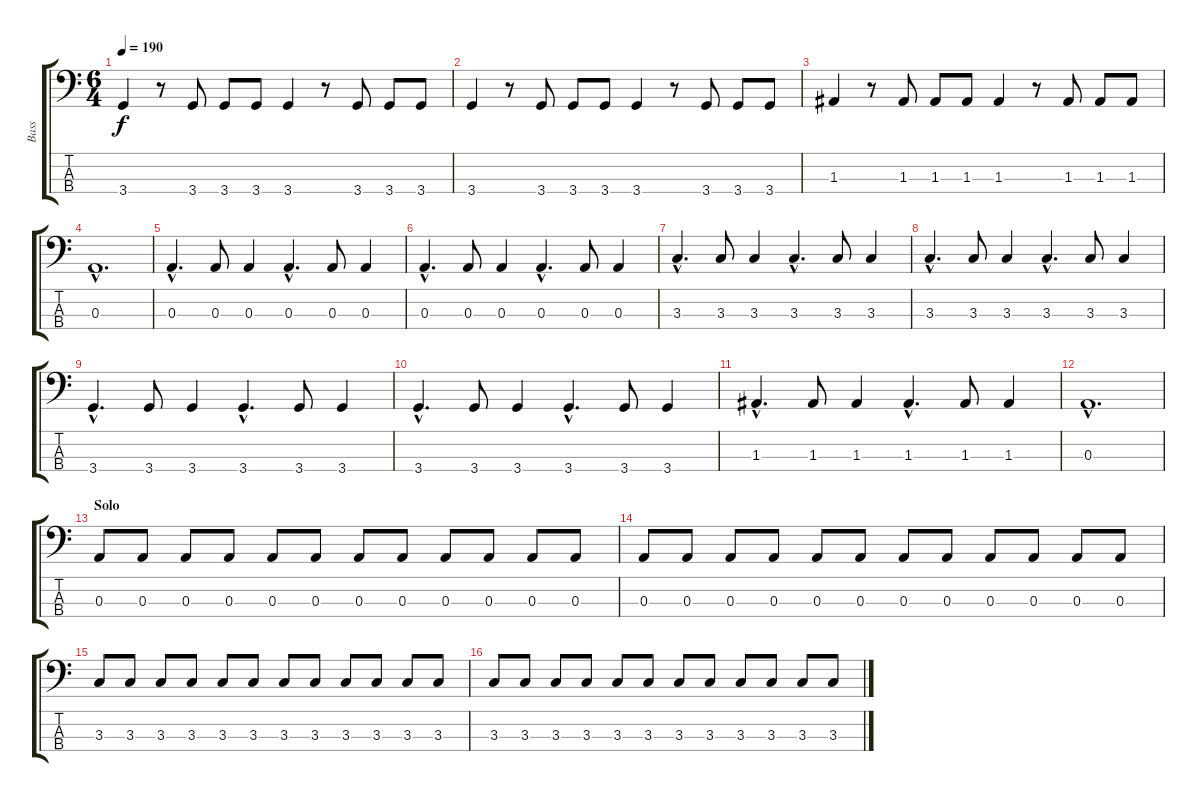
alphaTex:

\track ("Bass" "Bass") {instrument electricbassfinger}
\staff {score tabs}
\tuning (G2 D2 A1 E1) {hide}
\ts (6 4)
\tempo 190
\clef f4
\ks c
3.4.4{dy f} r.8 3.4.8 3.4.8 3.4.8 3.4.4 r.8 3.4.8 3.4.8 3.4.8 |
3.4.4 r.8 3.4.8 3.4.8 3.4.8 3.4.4 r.8 3.4.8 3.4.8 3.4.8 |
1.3.4 r.8 1.3.8 1.3.8 1.3.8 1.3.4 r.8 1.3.8 1.3.8 1.3.8 |
0.3{hac}.1{d} |
0.3{hac}.4{d} 0.3.8 0.3.4 0.3{hac}.4{d} 0.3.8 0.3.4 |
0.3{hac}.4{d} 0.3.8 0.3.4 0.3{hac}.4{d} 0.3.8 0.3.4 |
3.3{hac}.4{d} 3.3.8 3.3.4 3.3{hac}.4{d} 3.3.8 3.3.4 |
3.3{hac}.4{d} 3.3.8 3.3.4 3.3{hac}.4{d} 3.3.8 3.3.4 |
3.4{hac}.4{d} 3.4.8 3.4.4 3.4{hac}.4{d} 3.4.8 3.4.4 |
3.4{hac}.4{d} 3.4.8 3.4.4 3.4{hac}.4{d} 3.4.8 3.4.4 |
1.3{hac}.4{d} 1.3.8 1.3.4 1.3{hac}.4{d} 1.3.8 1.3.4 |
0.3{hac}.1{d} |
\section ("" "Solo")
0.3.8 0.3.8 0.3.8 0.3.8 0.3.8 0.3.8 0.3.8 0.3.8 0.3.8 0.3.8 0.3.8 0.3.8 |
0.3.8 0.3.8 0.3.8 0.3.8 0.3.8 0.3.8 0.3.8 0.3.8 0.3.8 0.3.8 0.3.8 0.3.8 |
3.3.8 3.3.8 3.3.8 3.3.8 3.3.8 3.3.8 3.3.8 3.3.8 3.3.8 3.3.8 3.3.8 3.3.8 |
3.3.8 3.3.8 3.3.8 3.3.8 3.3.8 3.3.8 3.3.8 3.3.8 3.3.8 3.3.8 3.3.8 3.3.8
